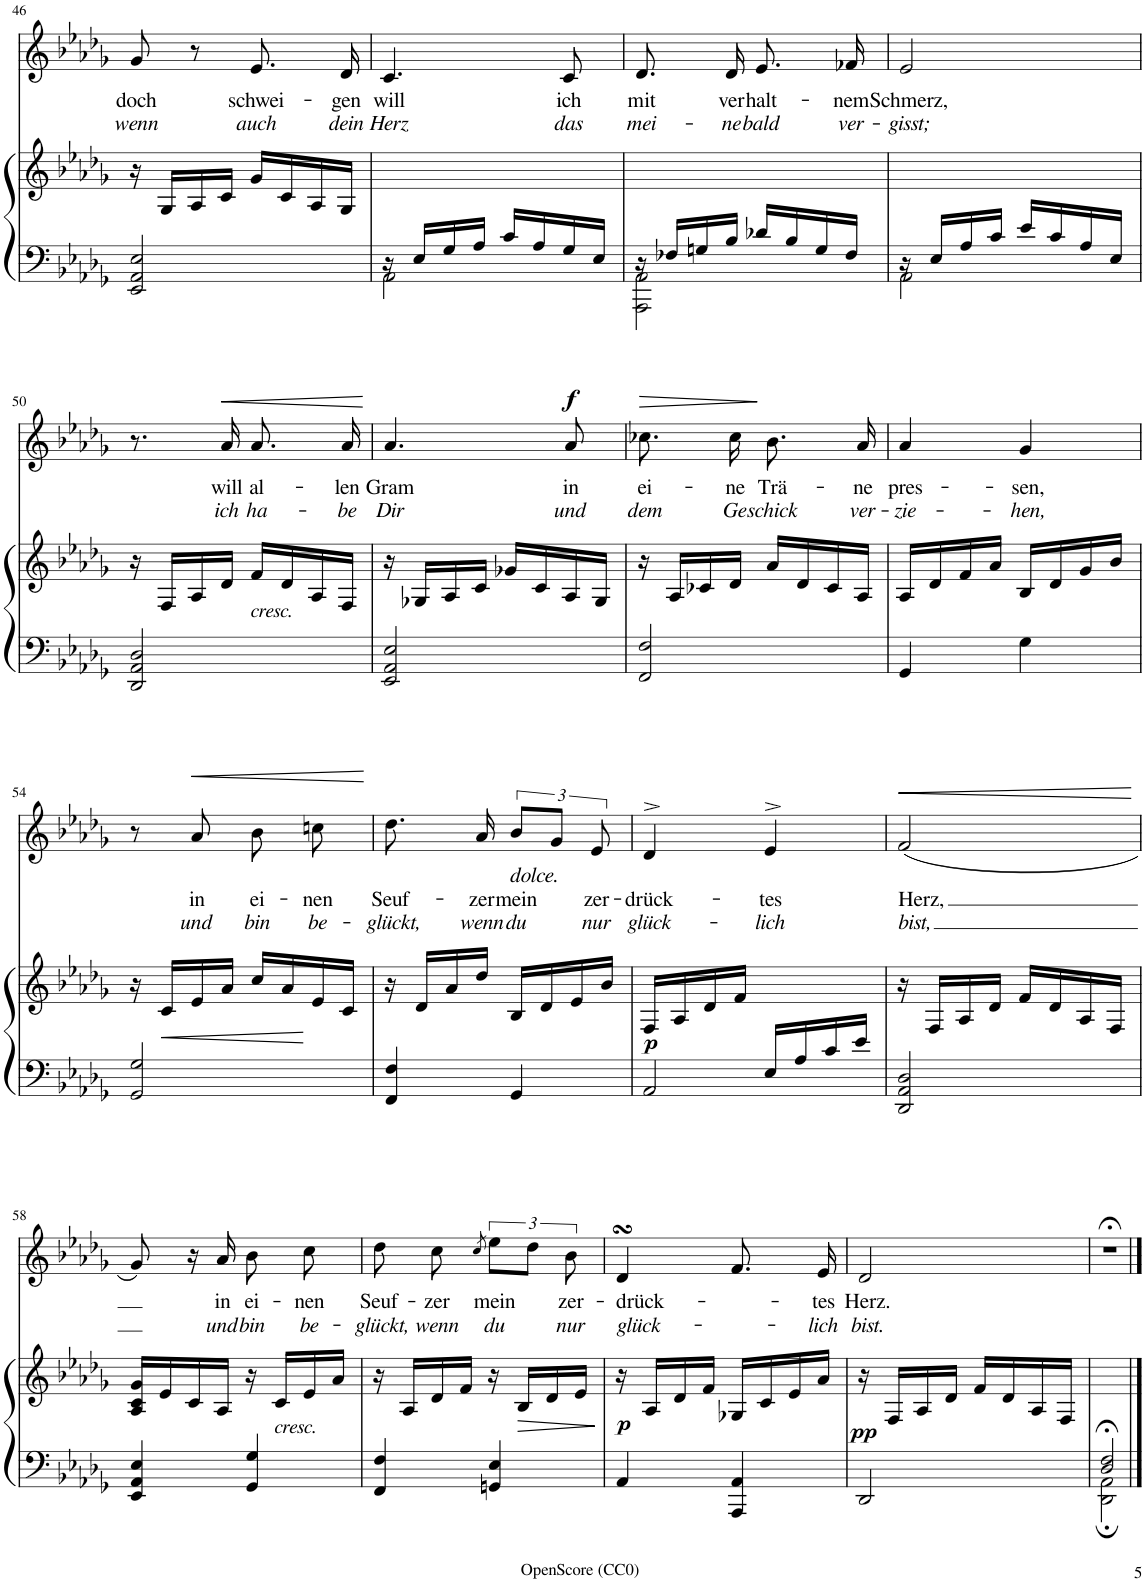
**kern	**kern	**dynam	**kern	**text	**text	**dynam
*part2	*part2	*part2	*part1	*part1	*part1	*part1
*staff3	*staff2	*staff2/3	*staff1	*staff1	*staff1	*staff1
*I"Pianoforte	*	*	*I"Singstimme Voice	*	*	*
*I'Pno	*	*	*	*	*	*
!!LO:PB:g=z
*clefF4	*clefG2	*	*clefG2	*	*	*
*k[b-e-a-d-g-]	*k[b-e-a-d-g-]	*	*k[b-e-a-d-g-]	*	*	*
*M2/4	*M2/4	*	*M2/4	*	*	*
=46	=46	=46	=46	=46	=46	=46
!	!	!	!	!LO:LY:b	!LO:LY:b	!
2EE-/ 2AA-/ 2E-/	16r	.	8g-/	doch	wenn	.
.	16G-/LL	.	.	.	.	.
.	16A-/	.	8r	.	.	.
.	16c/JJ	.	.	.	.	.
!	!	!	!	!LO:LY:b	!LO:LY:b	!
.	16g-/LL	.	8.e-/	schwei-	auch	.
.	16c/	.	.	.	.	.
.	16A-/	.	.	.	.	.
!	!	!	!	!LO:LY:b	!LO:LY:b	!
.	16G-/JJ	.	16d-/	-gen	dein	.
=47	=47	=47	=47	=47	=47	=47
*^	*	*	*	*	*	*
!	!	!	!	!	!LO:LY:b	!LO:LY:b	!
16ryy	2AA-\	16r	.	4.c/	will	Herz	.
16E-/LL	.	4..ryy	.	.	.	.	.
16G-/	.	.	.	.	.	.	.
16A-/JJ	.	.	.	.	.	.	.
16c/LL	.	.	.	.	.	.	.
16A-/	.	.	.	.	.	.	.
!	!	!	!	!	!LO:LY:b	!LO:LY:b	!
16G-/	.	.	.	8c/	ich	das	.
16E-/JJ	.	.	.	.	.	.	.
=48	=48	=48	=48	=48	=48	=48	=48
!	!	!	!	!	!LO:LY:b	!LO:LY:b	!
16ryy	2AAA-\ 2AA-\	16r	.	8.d-/	mit	mei-	.
16F-X/LL	.	4..ryy	.	.	.	.	.
16Gn/	.	.	.	.	.	.	.
!	!	!	!	!	!LO:LY:b	!LO:LY:b	!
16B-/JJ	.	.	.	16d-/	ver-	-ne	.
!	!	!	!	!	!LO:LY:b	!LO:LY:b	!
16d-X/LL	.	.	.	8.e-/	-halt-	bald	.
16B-/	.	.	.	.	.	.	.
16G/	.	.	.	.	.	.	.
!	!	!	!	!	!LO:LY:b	!LO:LY:b	!
16F-/JJ	.	.	.	16f-X/	-nem	ver-	.
=49	=49	=49	=49	=49	=49	=49	=49
!	!	!	!	!	!LO:LY:b	!LO:LY:b	!
16ryy	2AA-\	16r	.	2e-/	Schmerz,	-gisst;	.
16E-/LL	.	4..ryy	.	.	.	.	.
16A-/	.	.	.	.	.	.	.
16c/JJ	.	.	.	.	.	.	.
16e-/LL	.	.	.	.	.	.	.
16c/	.	.	.	.	.	.	.
16A-/	.	.	.	.	.	.	.
16E-/JJ	.	.	.	.	.	.	.
*v	*v	*	*	*	*	*	*
!!LO:LB:g=z
=50	=50	=50	=50	=50	=50	=50
2DD-/ 2AA-/ 2D-/	16r	.	8.r	.	.	.
.	16F/LL	.	.	.	.	.
.	16A-/	.	.	.	.	.
!	!	!	!	!LO:LY:b	!LO:LY:b	!LO:HP:b
.	16d-/JJ	.	16a-/	will	ich	<
!	!LO:TX:b:i:t=cresc.	!	!	!	!	!
!	!	!	!	!LO:LY:b	!LO:LY:b	!
.	16f/LL	.	8.a-/	al-	ha-	.
.	16d-/	.	.	.	.	.
.	16A-/	.	.	.	.	.
!	!	!	!	!LO:LY:b	!LO:LY:b	!
.	16F/JJ	.	16a-/	-len	-be	.
.	.	.	.	.	.	[
=51	=51	=51	=51	=51	=51	=51
!	!	!	!	!LO:LY:b	!LO:LY:b	!
2EE-/ 2AA-/ 2E-/	16r	.	4.a-/	Gram	Dir	.
.	16G-X/LL	.	.	.	.	.
.	16A-/	.	.	.	.	.
.	16c/JJ	.	.	.	.	.
.	16g-X/LL	.	.	.	.	.
.	16c/	.	.	.	.	.
!	!	!	!	!LO:LY:b	!LO:LY:b	!LO:DY:a
.	16A-/	.	8a-/	in	und	f
.	16G-/JJ	.	.	.	.	.
=52	=52	=52	=52	=52	=52	=52
!	!	!	!	!LO:LY:b	!LO:LY:b	!LO:HP:b
2FF/ 2F/	16r	.	8.cc-X\	ei-	dem	>
.	16A-/LL	.	.	.	.	.
.	16c-X/	.	.	.	.	.
!	!	!	!	!LO:LY:b	!LO:LY:b	!
.	16d-/JJ	.	16cc-\	-ne	Ge-	.
!	!	!	!	!LO:LY:b	!LO:LY:b	!
.	16a-/LL	.	8.b-\	Trä-	-schick	]
.	16d-/	.	.	.	.	.
.	16c-/	.	.	.	.	.
!	!	!	!	!LO:LY:b	!LO:LY:b	!
.	16A-/JJ	.	16a-/	-ne	ver-	.
=53	=53	=53	=53	=53	=53	=53
!	!	!	!	!LO:LY:b	!LO:LY:b	!
4GG-/	16A-/LL	.	4a-/	pres-	-zie-	.
.	16d-/	.	.	.	.	.
.	16f/	.	.	.	.	.
.	16a-/JJ	.	.	.	.	.
!	!	!	!	!LO:LY:b	!LO:LY:b	!
4G-\	16B-/LL	.	4g-/	-sen,	-hen,	.
.	16d-/	.	.	.	.	.
.	16g-/	.	.	.	.	.
.	16b-/JJ	.	.	.	.	.
!!LO:LB:g=z
=54	=54	=54	=54	=54	=54	=54
2GG-/ 2G-/	16r	.	8r	.	.	.
!	!	!LO:HP:b	!	!	!	!
.	16c/LL	<	.	.	.	.
!	!	!	!	!LO:LY:b	!LO:LY:b	!LO:HP:b
.	16e-/	.	8a-/	in	und	<
.	16a-/JJ	.	.	.	.	.
!	!	!	!	!LO:LY:b	!LO:LY:b	!
.	16cc/LL	.	8b-\	ei-	bin	.
.	16a-/	.	.	.	.	.
!	!	!	!	!LO:LY:b	!LO:LY:b	!
.	16e-/	[	8ccn\	-nen	be-	.
.	16c/JJ	.	.	.	.	.
.	.	.	.	.	.	[
=55	=55	=55	=55	=55	=55	=55
!	!	!	!	!LO:LY:b	!LO:LY:b	!
4FF/ 4F/	16r	.	8.dd-\	Seuf-	-glückt,	.
.	16d-/LL	.	.	.	.	.
.	16a-/	.	.	.	.	.
!	!	!	!	!LO:LY:b	!LO:LY:b	!
.	16dd-/JJ	.	16a-/	-zer	wenn	.
!	!	!	!LO:TX:b:i:t=dolce.	!	!	!
!	!	!	!	!LO:LY:b	!LO:LY:b	!
4GG-/	16B-/LL	.	12b-/L	mein	du	.
.	16d-/	.	.	.	.	.
.	.	.	12g-/J	.	.	.
.	16e-/	.	.	.	.	.
!	!	!	!	!LO:LY:b	!LO:LY:b	!
.	.	.	12e-/	zer-	nur	.
.	16b-/JJ	.	.	.	.	.
=56	=56	=56	=56	=56	=56	=56
*^	*	*	*	*	*	*
!	!	!	!LO:DY:b	!	!LO:LY:b	!LO:LY:b	!
4ryy	2AA-/	16F/LL	p	4d-^>/	-drück-	glück-	.
.	.	16A-/	.	.	.	.	.
.	.	16d-/	.	.	.	.	.
.	.	16f/JJ	.	.	.	.	.
!	!	!	!	!	!LO:LY:b	!LO:LY:b	!
16E-/LL	.	4ryy	.	4e-^>/	-tes	-lich	.
16A-/	.	.	.	.	.	.	.
16c/	.	.	.	.	.	.	.
16e-/JJ	.	.	.	.	.	.	.
*v	*v	*	*	*	*	*	*
=57	=57	=57	=57	=57	=57	=57
!	!	!	!	!LO:LY:b	!LO:LY:b	!LO:HP:b
2DD-/ 2AA-/ 2D-/	16r	.	(2f/	Herz,	bist,	<
.	16F/LL	.	.	.	.	.
.	16A-/	.	.	.	.	.
.	16d-/JJ	.	.	.	.	.
.	16f/LL	.	.	.	.	.
.	16d-/	.	.	.	.	.
.	16A-/	.	.	.	.	.
.	16F/JJ	.	.	.	.	.
.	.	.	.	.	.	[
!!LO:LB:g=z
=58	=58	=58	=58	=58	=58	=58
4EE-/ 4AA-/ 4E-/	16A-/ 16c/ 16g-/LL	.	8g-/)	.	.	.
.	16e-/	.	.	.	.	.
.	16c/	.	16r	.	.	.
!	!	!	!	!LO:LY:b	!LO:LY:b	!
.	16A-/JJ	.	16a-/	in	und	.
!	!	!	!	!LO:LY:b	!LO:LY:b	!
4GG-/ 4G-/	16r	.	8b-\	ei-	bin	.
!	!LO:TX:b:i:t=cresc.	!	!	!	!	!
.	16c/LL	.	.	.	.	.
!	!	!	!	!LO:LY:b	!LO:LY:b	!
.	16e-/	.	8cc\	-nen	be-	.
.	16a-/JJ	.	.	.	.	.
=59	=59	=59	=59	=59	=59	=59
!	!	!	!	!LO:LY:b	!LO:LY:b	!
4FF/ 4F/	16r	.	8dd-\	Seuf-	-glückt,	.
.	16A-/LL	.	.	.	.	.
!	!	!	!	!LO:LY:b	!LO:LY:b	!
.	16d-/	.	8cc\	-zer	wenn	.
.	16f/JJ	.	.	.	.	.
.	.	.	8qcc/	.	.	.
!	!	!	!	!LO:LY:b	!LO:LY:b	!
4GGn/ 4E-/	16r	.	12ee-\L	mein	du	.
!	!	!LO:HP:b	!	!	!	!
.	16B-/LL	>	.	.	.	.
.	.	.	12dd-\J	.	.	.
.	16d-/	.	.	.	.	.
!	!	!	!	!LO:LY:b	!LO:LY:b	!
.	.	.	12b-\	zer-	nur	.
.	16e-/JJ	.	.	.	.	.
.	.	]	.	.	.	.
=60	=60	=60	=60	=60	=60	=60
!	!	!LO:DY:b	!	!LO:LY:b	!LO:LY:b	!
4AA-/	16r	p	4d-sSSs/	-drück-	glück-	.
.	16A-/LL	.	.	.	.	.
.	16d-/	.	.	.	.	.
.	16f/JJ	.	.	.	.	.
4AAA-/ 4AA-/	16G-X/LL	.	8.f/	.	.	.
.	16c/	.	.	.	.	.
.	16e-/	.	.	.	.	.
!	!	!	!	!LO:LY:b	!LO:LY:b	!
.	16a-/JJ	.	16e-/	-tes	-lich	.
=61	=61	=61	=61	=61	=61	=61
!	!	!LO:DY:b	!	!LO:LY:b	!LO:LY:b	!
2DD-/	16r	pp	2d-/	Herz.	bist.	.
.	16F/LL	.	.	.	.	.
.	16A-/	.	.	.	.	.
.	16d-/JJ	.	.	.	.	.
.	16f/LL	.	.	.	.	.
.	16d-/	.	.	.	.	.
.	16A-/	.	.	.	.	.
.	16F/JJ	.	.	.	.	.
=62	=62	=62	=62	=62	=62	=62
*^	*	*	*	*	*	*
2D-/;< 2F/;<	2DD-\; 2AA-\;	2ryy	.	2r;<	.	.	.
*v	*v	*	*	*	*	*	*
==	==	==	==	==	==	==
*-	*-	*-	*-	*-	*-	*-
